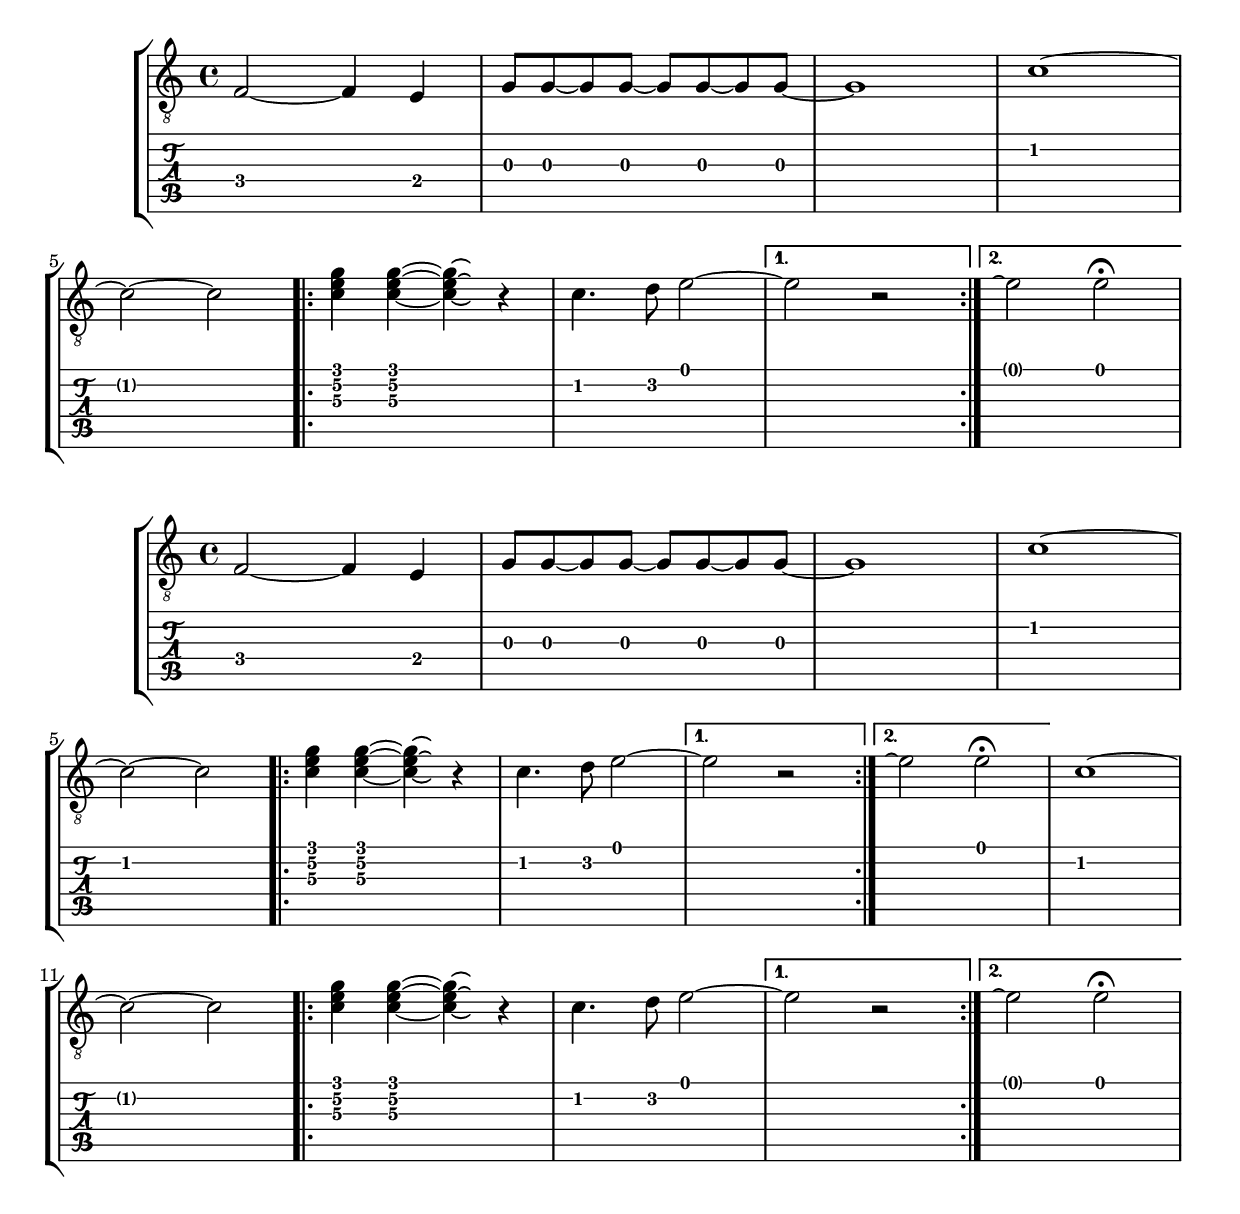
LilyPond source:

\version "2.13.4"

\header{ texidoc = "In tablature, notes that are tied to are invisible
                     except after a line break or within a second volta;
                    here, the fret number is displayed in parentheses.

                    As an option, the notes that are tied to may become
                    invisible completely, even after line breaks."
        }

firstpart = \relative c {
  f2 ~ f4  e
  g8 g ~ g g ~ g g~ g g ~
  g1
}

secondpart = \relative c' {
  c1 ~ \break c2 ~ c
}

thirdpart = \relative c' {
    \repeat volta 2 {
    < c\3 e\2 g\1 >4 < c\3 e\2 g\1 > ~ < c\3 e\2 g\1 >\laissezVibrer r
    c4. d8 e2 ~
   }
   \alternative { { e2 r } { e2\repeatTie e2^\fermata } }
 }

\context StaffGroup <<
  \context Staff {
     \clef "G_8"
    \override Voice.StringNumber #'transparent = ##t % remove circled string numbers
    \firstpart
    \secondpart
    \thirdpart
  }
  \context TabStaff {
    \firstpart
    \secondpart
    \thirdpart
  }
>>

\context StaffGroup <<
  \context Staff {
    \clef "G_8"
    \override Voice.StringNumber #'transparent = ##t % remove circled string numbers
    \firstpart
    \secondpart
    \thirdpart
    \secondpart
    \thirdpart
  }
  \context TabStaff {
    \hideSplitTiedTabNotes
    \firstpart
    \secondpart
    \thirdpart
    \showSplitTiedTabNotes
    \secondpart
    \thirdpart
  }
>>
